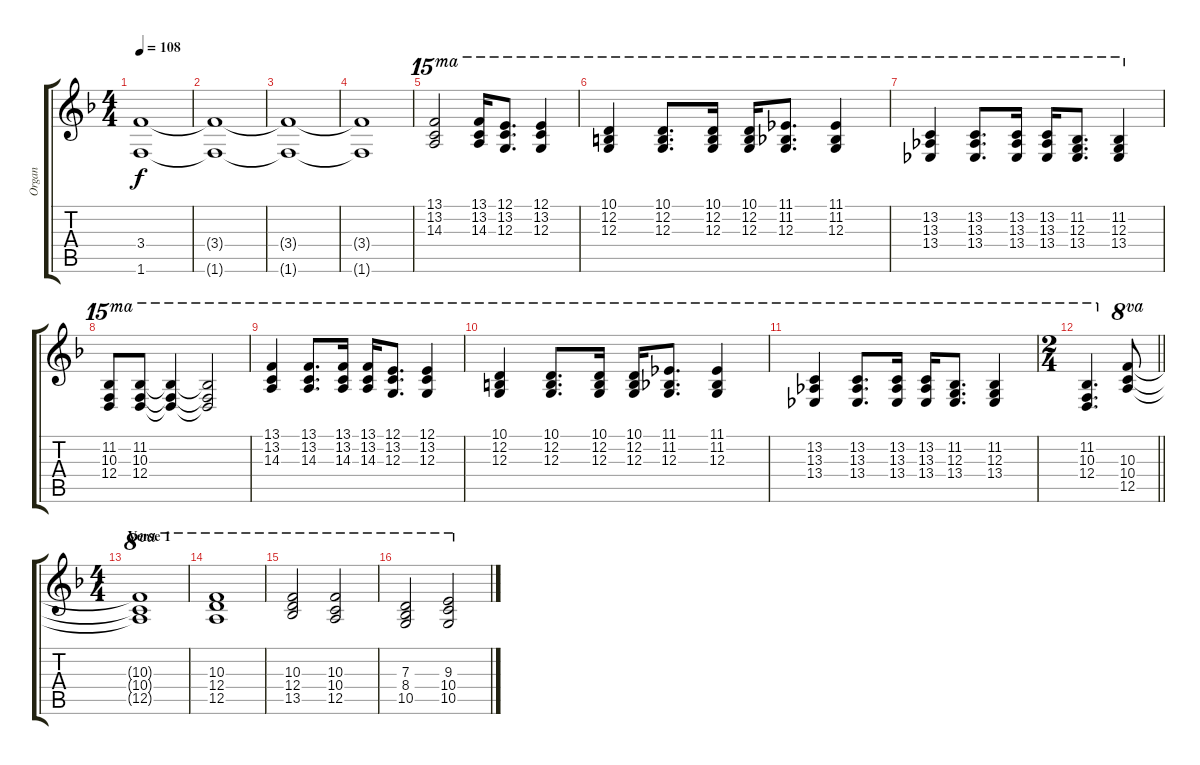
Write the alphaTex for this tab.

\track ("Organ" "Organ") {instrument rockorgan}
\staff {score tabs}
\tuning (E5 B4 G4 D4 A3 E3) {hide}
\ts (4 4)
\tempo 108
\clef g2
\ks f
(3.4 1.6).1{dy f instrument rockorgan} |
(3.4{t} 1.6{t}).1 |
(3.4{t} 1.6{t}).1 |
(3.4{t} 1.6{t}).1 |
(13.1 13.2 14.3).2{ot 15ma} (13.1 13.2 14.3).16{ot 15ma} (12.1 13.2 12.3).8{d ot 15ma} (12.1 13.2 12.3).4{ot 15ma} |
(10.1 12.2 12.3).4{ot 15ma} (10.1 12.2 12.3).8{d ot 15ma} (10.1 12.2 12.3).16{ot 15ma} (10.1 12.2 12.3).16{ot 15ma} (11.1 11.2 12.3).8{d ot 15ma} (11.1 11.2 12.3).4{ot 15ma} |
(13.2 13.3 13.4).4{ot 15ma} (13.2 13.3 13.4).8{d ot 15ma} (13.2 13.3 13.4).16{ot 15ma} (13.2 13.3 13.4).16{ot 15ma} (11.2 12.3 13.4).8{d ot 15ma} (11.2 12.3 13.4).4{ot 15ma} |
(11.2 10.3 12.4).8{ot 15ma} (11.2 10.3 12.4).8{ot 15ma} (11.2{t} 10.3{t} 12.4{t}).4{ot 15ma} (11.2{t} 10.3{t} 12.4{t}).2{ot 15ma} |
(13.1 13.2 14.3).4{ot 15ma} (13.1 13.2 14.3).8{d ot 15ma} (13.1 13.2 14.3).16{ot 15ma} (13.1 13.2 14.3).16{ot 15ma} (12.1 13.2 12.3).8{d ot 15ma} (12.1 13.2 12.3).4{ot 15ma} |
(10.1 12.2 12.3).4{ot 15ma} (10.1 12.2 12.3).8{d ot 15ma} (10.1 12.2 12.3).16{ot 15ma} (10.1 12.2 12.3).16{ot 15ma} (11.1 11.2 12.3).8{d ot 15ma} (11.1 11.2 12.3).4{ot 15ma} |
(13.2 13.3 13.4).4{ot 15ma} (13.2 13.3 13.4).8{d ot 15ma} (13.2 13.3 13.4).16{ot 15ma} (13.2 13.3 13.4).16{ot 15ma} (11.2 12.3 13.4).8{d ot 15ma} (11.2 12.3 13.4).4{ot 15ma} |
\ts (2 4)
\barLineRight lightlight
(11.2 10.3 12.4).4{d ot 15ma} (10.3 10.4 12.5).8{ot 8va} |
\ts (4 4)
\section ("" "Verse 1")
(10.3{t} 10.4{t} 12.5{t}).1{ot 8va} |
(10.3 12.4 12.5).1{ot 8va} |
(10.3 12.4 13.5).2{ot 8va} (10.3 10.4 12.5).2{ot 8va} |
(7.3 8.4 10.5).2{ot 8va} (9.3 10.4 10.5).2{ot 8va}
